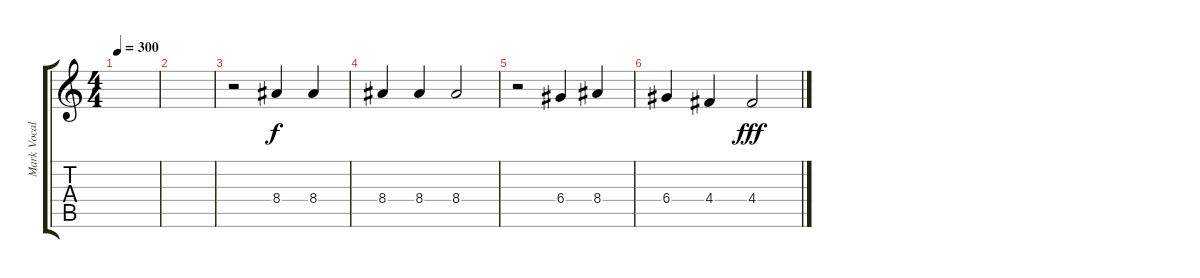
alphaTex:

\track ("Mark Vocals" "Mark Vocal") {instrument overdrivenguitar}
\staff {score tabs}
\tuning (E4 B3 G3 D3 A2 E2) {hide}
\ts (4 4)
\tempo 300
\clef g2
\ks c
|
|
r.2 8.4.4{dy f} 8.4.4 |
8.4.4 8.4.4 8.4.2 |
r.2 6.4.4 8.4.4 |
6.4.4 4.4.4 4.4.2{dy fff}
